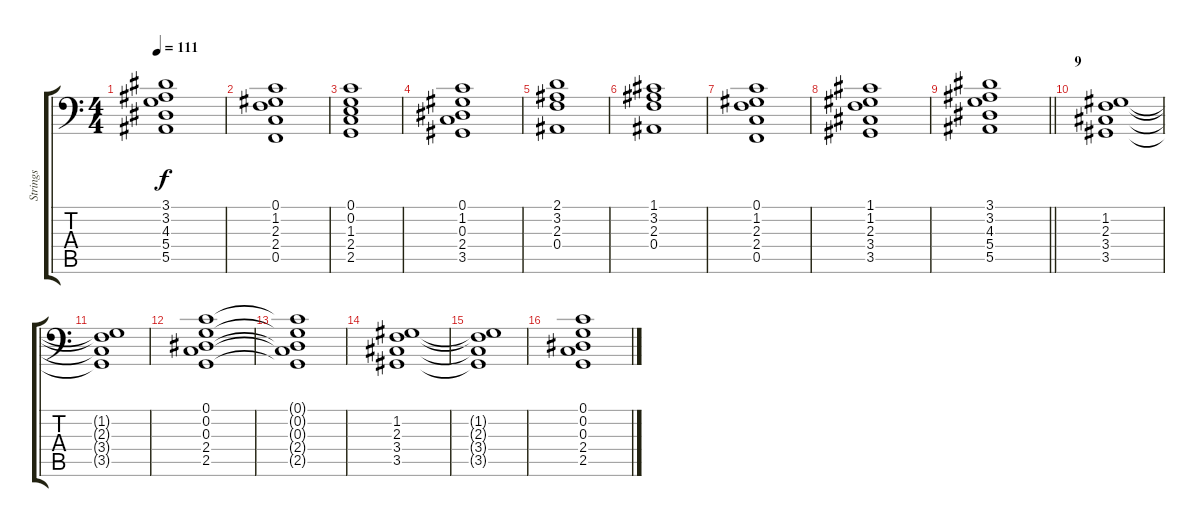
\track ("Strings" "Strings") {instrument stringensemble1}
\staff {score tabs}
\tuning (C4 G3 Eb3 Bb2 F2 Bb1) {hide}
\ts (4 4)
\tempo 111
\clef f4
\ks c
(3.1 3.2 4.3 5.4 5.5).1{dy f} |
(0.1 1.2 2.3 2.4 0.5).1 |
(0.1 0.2 1.3 2.4 2.5).1 |
(0.1 1.2 0.3 2.4 3.5).1 |
(2.1 3.2 2.3 0.4).1 |
(1.1 3.2 2.3 0.4).1 |
(0.1 1.2 2.3 2.4 0.5).1 |
(1.1 1.2 2.3 3.4 3.5).1 |
\barLineRight lightlight
(3.1 3.2 4.3 5.4 5.5).1 |
\section ("" "9")
(1.2 2.3 3.4 3.5).1 |
(1.2{t} 2.3{t} 3.4{t} 3.5{t}).1 |
(0.1 0.2 0.3 2.4 2.5).1 |
(0.1{t} 0.2{t} 0.3{t} 2.4{t} 2.5{t}).1 |
(1.2 2.3 3.4 3.5).1 |
(1.2{t} 2.3{t} 3.4{t} 3.5{t}).1 |
(0.1 0.2 0.3 2.4 2.5).1
